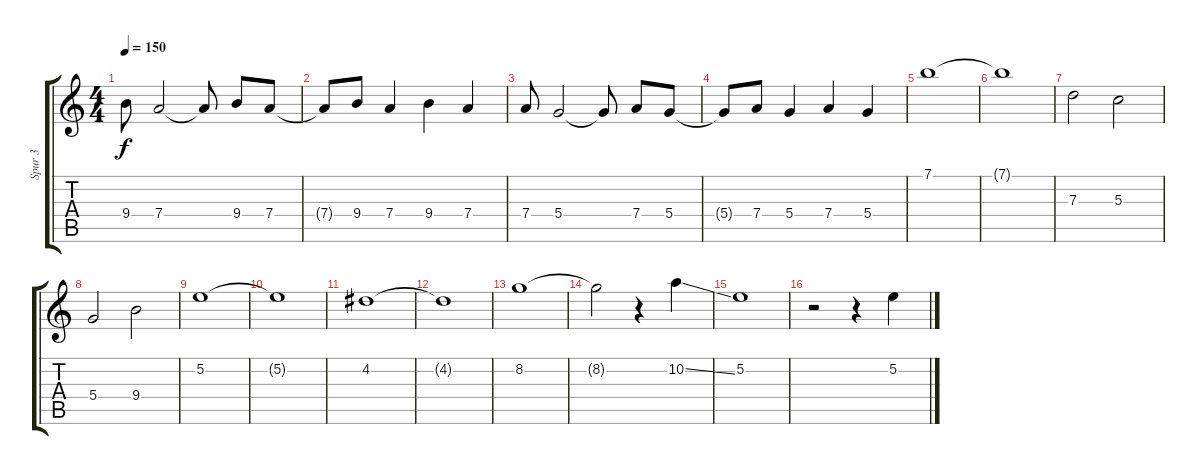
\track ("Spur 3" "Spur 3") {instrument acousticguitarnylon}
\staff {score tabs}
\tuning (E4 B3 G3 D3 A2 E2) {hide}
\ts (4 4)
\tempo 150
\clef g2
\ks c
9.4.8{dy f} 7.4.2 7.4{t}.8 9.4.8 7.4.8 |
7.4{t}.8 9.4.8 7.4.4 9.4.4 7.4.4 |
7.4.8 5.4.2 5.4{t}.8 7.4.8 5.4.8 |
5.4{t}.8 7.4.8 5.4.4 7.4.4 5.4.4 |
7.1.1 |
7.1{t}.1 |
7.3.2 5.3.2 |
5.4.2 9.4.2 |
5.2.1 |
5.2{t}.1 |
4.2.1 |
4.2{t}.1 |
8.2.1 |
8.2{t}.2 r.4 10.2{ss}.4 |
5.2.1 |
r.2 r.4 5.2.4
